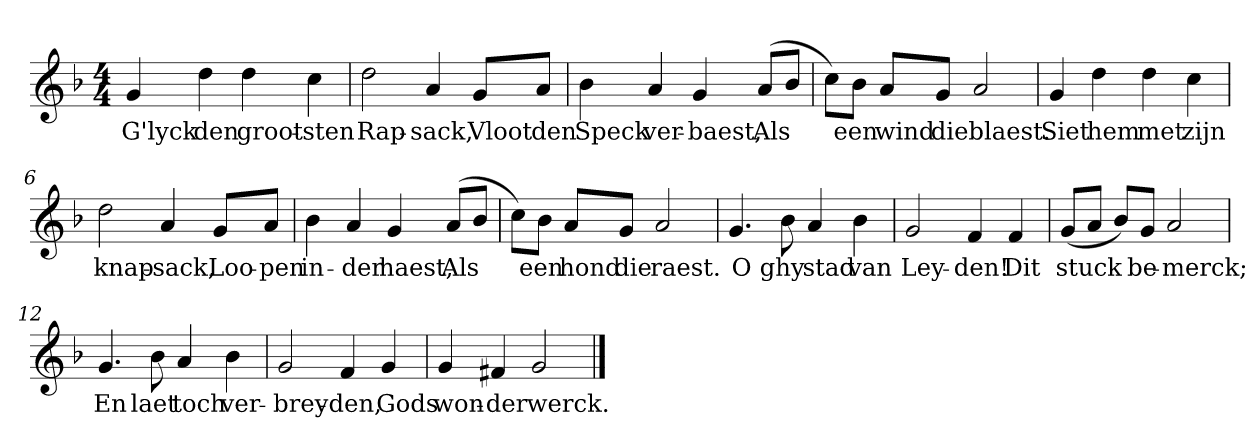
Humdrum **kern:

**kern	**text
*part1	*part1
*staff1	*staff1
*clefG2	*
*k[b-]	*
*F:	*
*M4/4	*
*MM120	*
=1	=1
4g	G'lyck
4dd	den
4dd	groot-
4cc	-sten
=2	=2
2dd	Rap-
4a	-sack,
8g/L	Vloot
8a/J	den
=3	=3
4b-	Speck
4a	ver-
4g	-baest,
(8a/L	Als
8b-/J	.
=4	=4
8cc\L)	.
8b-\J	een
8a/L	wind
8g/J	die
2a	blaest.
=5	=5
4g	Siet
4dd	hem
4dd	met
4cc	zijn
=6	=6
2dd	knap-
4a	-sack,
8g/L	Loo-
8a/J	-pen
=7	=7
4b-	in-
4a	-der
4g	haest,
(8a/L	Als
8b-/J	.
=8	=8
8cc\L)	.
8b-\J	een
8a/L	hond
8g/J	die
2a	raest.
=9	=9
4.g	O
8b-	ghy
4a	stad
4b-	van
=10	=10
2g	Ley-
4f	-den!
4f	Dit
=11	=11
(8g/L	stuck
8a/J	.
8b-/L)	.
8g/J	be-
2a	-merck;
=12	=12
4.g	En
8b-	laet
4a	toch
4b-	ver-
=13	=13
2g	-brey-
4f	-den,
4g	Gods
=14	=14
4g	won-
4f#X	-der
2g	werck.
==	==
*-	*-
